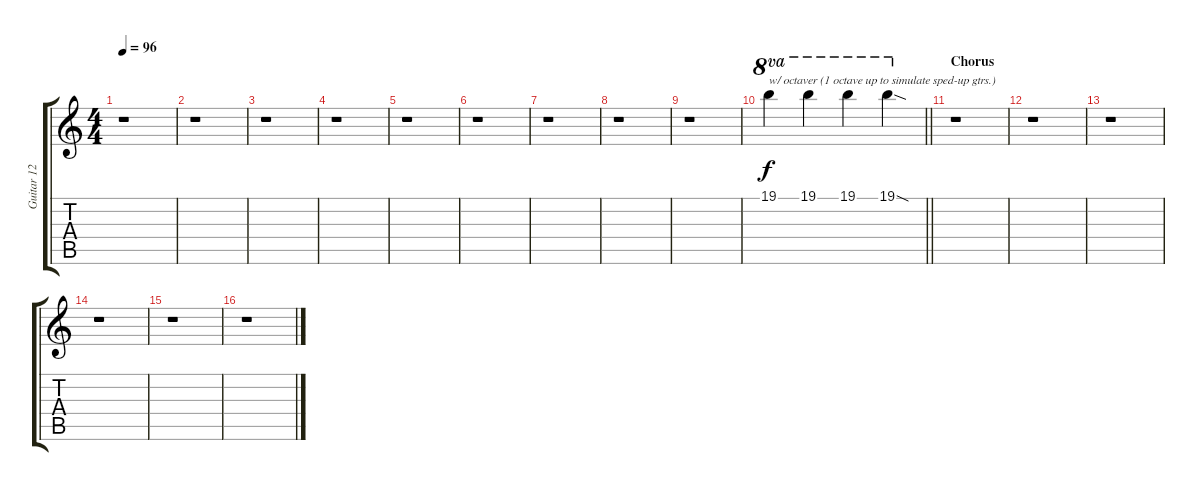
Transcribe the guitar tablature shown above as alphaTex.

\track ("Guitar 12 (dist.)" "Guitar 12 ") {instrument distortionguitar}
\staff {score tabs}
\tuning (E4 B3 G3 D3 A2 E2) {hide}
\ts (4 4)
\tempo 96
\clef g2
\ks aminor
r.1{dy f} |
r.1 |
r.1 |
r.1 |
r.1 |
r.1 |
r.1 |
r.1 |
r.1 |
\barLineRight lightlight
19.1.4{ot 8va txt "w/ octaver (1 octave up to simulate sped-up gtrs.)"} 19.1.4{ot 8va} 19.1.4{ot 8va} 19.1{sod}.4{ot 8va} |
\section ("" "Chorus")
r.1 |
r.1 |
r.1 |
r.1 |
r.1 |
r.1
